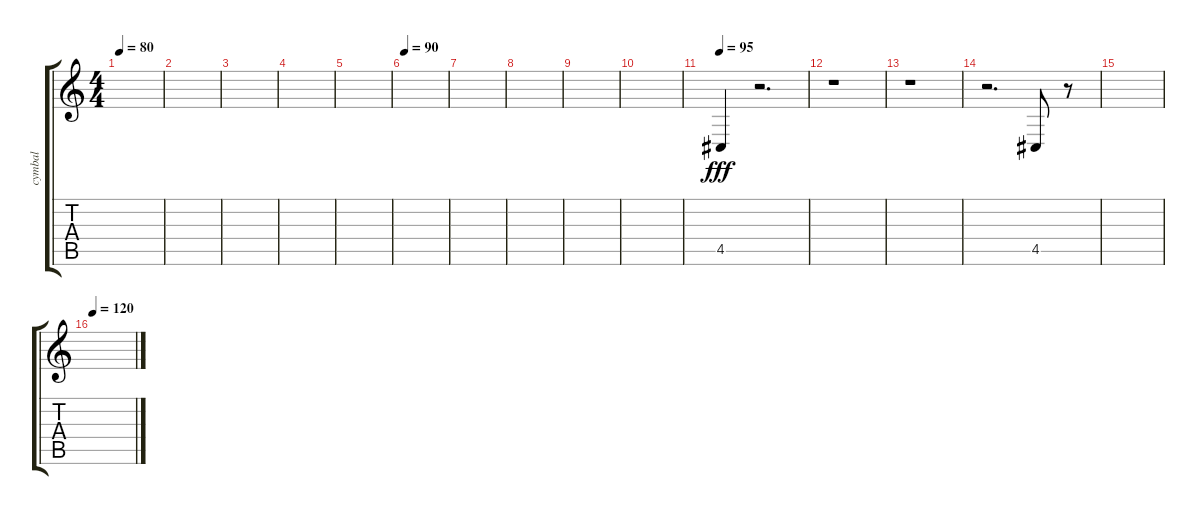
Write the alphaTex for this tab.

\track ("cymbal" "cymbal") {instrument reversecymbal}
\staff {score tabs}
\tuning (E4 B3 G3 D3 A2 E2) {hide}
\ts (4 4)
\tempo 80
\clef g2
\ks c
|
|
|
|
|
\tempo 90
|
|
|
|
|
\tempo 95
4.5.4{dy fff} r.2{d} |
r.1 |
r.1 |
r.2{d} 4.5.8 r.8 |
|
\tempo 120
